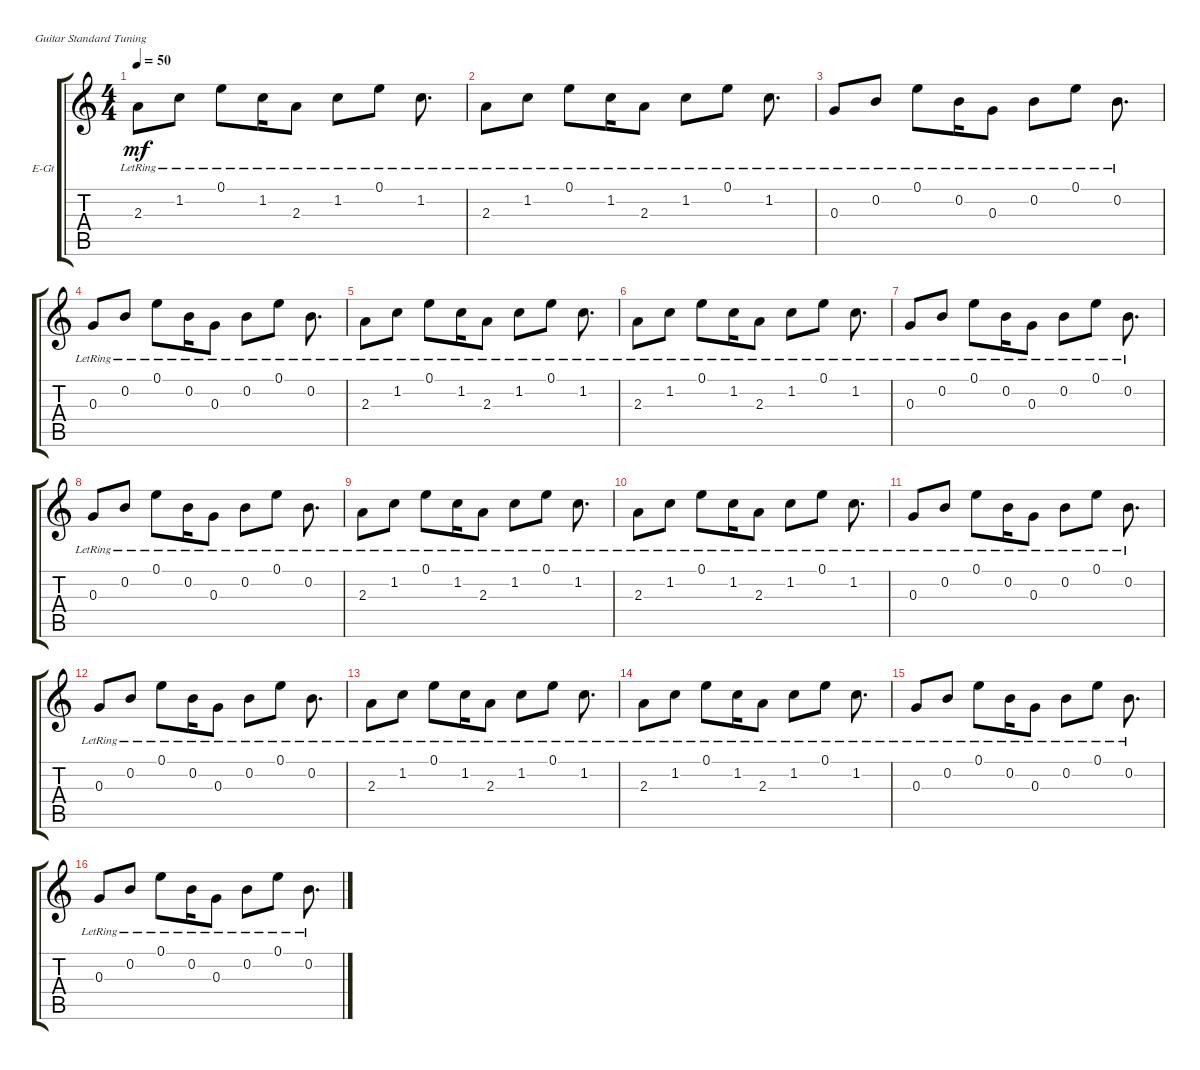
\defaultSystemsLayout 4
\bracketExtendMode groupsimilarinstruments
\firstSystemTrackNameOrientation horizontal
\otherSystemsTrackNameOrientation horizontal
\track ("Катя" "E-Gt") {instrument electricguitarclean}
\staff {score tabs}
\tuning (E4 B3 G3 D3 A2 E2)
\ts (4 4)
\tempo 50
\clef g2
\ks c
2.3{lr}.8{dy mf} 1.2{lr}.8 0.1{lr}.8 1.2{lr}.16 2.3{lr}.8 1.2{lr}.8 0.1{lr}.8 1.2{lr}.8{d} |
2.3{lr}.8 1.2{lr}.8 0.1{lr}.8 1.2{lr}.16 2.3{lr}.8 1.2{lr}.8 0.1{lr}.8 1.2{lr}.8{d} |
0.3{lr}.8 0.2{lr}.8 0.1{lr}.8 0.2{lr}.16 0.3{lr}.8 0.2{lr}.8 0.1{lr}.8 0.2{lr}.8{d} |
0.3{lr}.8 0.2{lr}.8 0.1{lr}.8 0.2{lr}.16 0.3{lr}.8 0.2{lr}.8 0.1{lr}.8 0.2{lr}.8{d} |
2.3{lr}.8 1.2{lr}.8 0.1{lr}.8 1.2{lr}.16 2.3{lr}.8 1.2{lr}.8 0.1{lr}.8 1.2{lr}.8{d} |
2.3{lr}.8 1.2{lr}.8 0.1{lr}.8 1.2{lr}.16 2.3{lr}.8 1.2{lr}.8 0.1{lr}.8 1.2{lr}.8{d} |
0.3{lr}.8 0.2{lr}.8 0.1{lr}.8 0.2{lr}.16 0.3{lr}.8 0.2{lr}.8 0.1{lr}.8 0.2{lr}.8{d} |
0.3{lr}.8 0.2{lr}.8 0.1{lr}.8 0.2{lr}.16 0.3{lr}.8 0.2{lr}.8 0.1{lr}.8 0.2{lr}.8{d} |
2.3{lr}.8 1.2{lr}.8 0.1{lr}.8 1.2{lr}.16 2.3{lr}.8 1.2{lr}.8 0.1{lr}.8 1.2{lr}.8{d} |
2.3{lr}.8 1.2{lr}.8 0.1{lr}.8 1.2{lr}.16 2.3{lr}.8 1.2{lr}.8 0.1{lr}.8 1.2{lr}.8{d} |
0.3{lr}.8 0.2{lr}.8 0.1{lr}.8 0.2{lr}.16 0.3{lr}.8 0.2{lr}.8 0.1{lr}.8 0.2{lr}.8{d} |
0.3{lr}.8 0.2{lr}.8 0.1{lr}.8 0.2{lr}.16 0.3{lr}.8 0.2{lr}.8 0.1{lr}.8 0.2{lr}.8{d} |
2.3{lr}.8 1.2{lr}.8 0.1{lr}.8 1.2{lr}.16 2.3{lr}.8 1.2{lr}.8 0.1{lr}.8 1.2{lr}.8{d} |
2.3{lr}.8 1.2{lr}.8 0.1{lr}.8 1.2{lr}.16 2.3{lr}.8 1.2{lr}.8 0.1{lr}.8 1.2{lr}.8{d} |
0.3{lr}.8 0.2{lr}.8 0.1{lr}.8 0.2{lr}.16 0.3{lr}.8 0.2{lr}.8 0.1{lr}.8 0.2{lr}.8{d} |
0.3{lr}.8 0.2{lr}.8 0.1{lr}.8 0.2{lr}.16 0.3{lr}.8 0.2{lr}.8 0.1{lr}.8 0.2{lr}.8{d}
